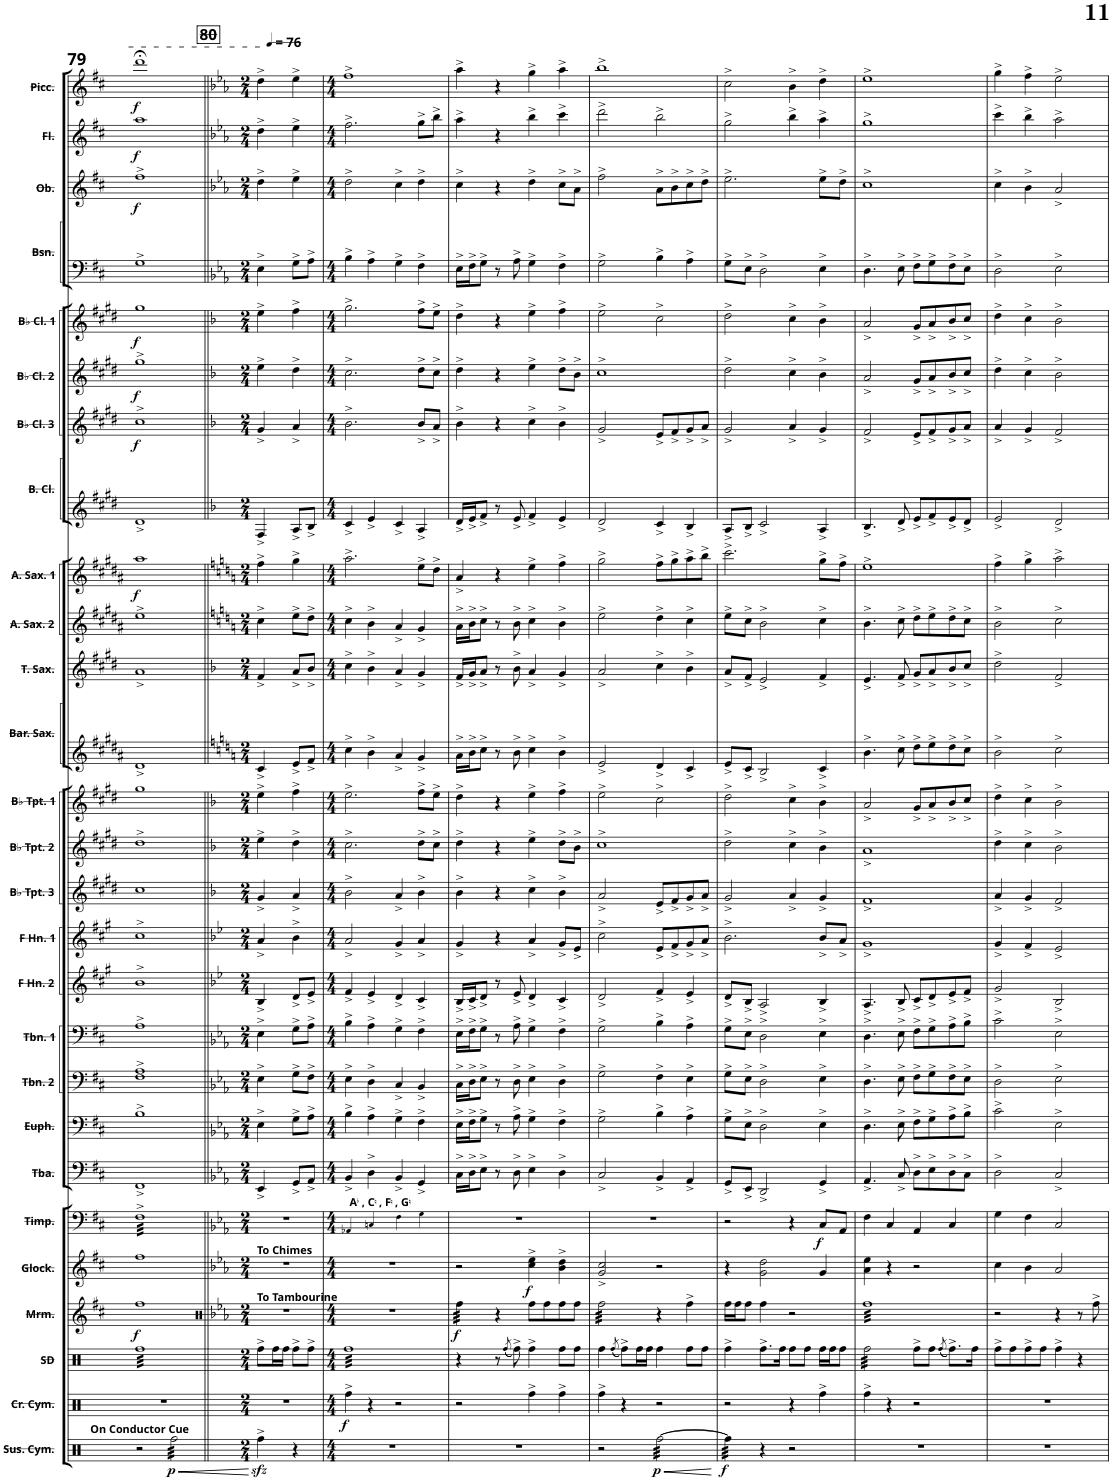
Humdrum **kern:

**kern	**dynam	**kern	**dynam	**kern	**kern	**dynam	**kern	**dynam	**kern	**dynam	**kern	**kern	**kern	**kern	**kern	**kern	**kern	**kern	**kern	**kern	**kern	**kern	**kern	**kern	**dynam	**kern	**kern	**kern	**dynam	**kern	**dynam	**kern	**dynam	**kern	**kern	**kern	**dynam	**kern	**dynam	**kern	**dynam
*part27	*part27	*part26	*part26	*part25	*part24	*part24	*part23	*part23	*part22	*part22	*part21	*part20	*part19	*part18	*part17	*part16	*part15	*part14	*part13	*part12	*part12	*part11	*part10	*part9	*part9	*part8	*part8	*part7	*part7	*part6	*part6	*part5	*part5	*part4	*part4	*part3	*part3	*part2	*part2	*part1	*part1
*staff30	*staff30	*staff29	*staff29	*staff28	*staff27	*staff27	*staff26	*staff26	*staff25	*staff25	*staff24	*staff23	*staff22	*staff21	*staff20	*staff19	*staff18	*staff17	*staff16	*staff15	*staff14	*staff13	*staff12	*staff11	*staff11	*staff10	*staff9	*staff8	*staff8	*staff7	*staff7	*staff6	*staff6	*staff5	*staff4	*staff3	*staff3	*staff2	*staff2	*staff1	*staff1
*I"Percussion 2	*	*I"Percussion 1	*	*I"Snare Drum	*I"Marimba	*	*I"Glockenspiel	*	*I"Timpani	*	*I"Tuba	*I"Euphonium	*I"Trombone 2	*I"Trombone 1	*I"F Horn 2	*I"F Horn 1	*I"Bb Trumpet 3	*I"Bb Trumpet 2	*I"Bb Trumpet 1	*I"Baritone Saxophone	*	*I"Tenor Saxophone	*I"Alto Saxophone 2	*I"Alto Saxophone 1	*	*I"Bass Clarinet	*	*I"Bb Clarinet 3	*	*I"Bb Clarinet 2	*	*I"Bb Clarinet 1	*	*I"Bassoon	*	*I"Oboe	*	*I"Flute	*	*I"Piccolo	*
*I'Perc. 2	*	*I'Perc. 1	*	*I'SD	*I'Mrm.	*	*I'Glk.	*	*I'Timp.	*	*I'Tba.	*I'Euph.	*I'Tbn. 2	*I'Tbn. 1	*I'F Hn. 2	*I'F Hn. 1	*I'Bb Tpt. 3	*I'Bb Tpt. 2	*I'Bb Tpt. 1	*I'Bar. Sax.	*	*I'T. Sax.	*I'A. Sax. 2	*I'A. Sax. 1	*	*I'B. Cl.	*	*I'Bb Cl. 3	*	*I'Bb Cl. 2	*	*I'Bb Cl. 1	*	*I'Bsn.	*	*I'Ob.	*	*I'Fl.	*	*I'Picc.	*
!!LO:PB:g=z
*clefX	*	*clefX	*	*clefX	*clefG2	*	*clefG2	*	*clefF4	*	*clefF4	*clefF4	*clefF4	*clefF4	*clefG2	*clefG2	*clefG2	*clefG2	*clefG2	*clefG2	*clefG2	*clefG2	*clefG2	*clefG2	*	*clefG2	*clefG2	*clefG2	*	*clefG2	*	*clefG2	*	*clefF4	*clefF4	*clefG2	*	*clefG2	*	*clefG2	*
*	*	*	*	*	*	*	*Trd-14c-24	*	*	*	*	*	*	*	*Trd4c7	*Trd4c7	*Trd1c2	*Trd1c2	*Trd1c2	*Trd12c21	*Trd12c21	*Trd8c14	*Trd5c9	*Trd5c9	*	*Trd8c14	*Trd8c14	*Trd1c2	*	*Trd1c2	*	*Trd1c2	*	*	*	*	*	*	*	*Trd-7c-12	*
*k[]	*	*k[]	*	*k[b-e-a-d-g-]	*k[f#c#]	*	*k[f#c#]	*	*k[f#c#]	*	*k[f#c#]	*k[f#c#]	*k[f#c#]	*k[f#c#]	*k[f#c#g#]	*k[f#c#g#]	*k[f#c#g#d#]	*k[f#c#g#d#]	*k[f#c#g#d#]	*k[f#c#g#d#a#]	*k[f#c#g#d#a#]	*k[f#c#g#d#]	*k[f#c#g#d#a#]	*k[f#c#g#d#a#]	*	*k[f#c#g#d#]	*k[f#c#g#d#]	*k[f#c#g#d#]	*	*k[f#c#g#d#]	*	*k[f#c#g#d#]	*	*k[f#c#]	*k[f#c#]	*k[f#c#]	*	*k[f#c#]	*	*k[f#c#]	*
*M4/4	*	*M4/4	*	*M4/4	*M4/4	*	*M4/4	*	*M4/4	*	*M4/4	*M4/4	*M4/4	*M4/4	*M4/4	*M4/4	*M4/4	*M4/4	*M4/4	*M4/4	*M4/4	*M4/4	*M4/4	*M4/4	*	*M4/4	*M4/4	*M4/4	*	*M4/4	*	*M4/4	*	*M4/4	*M4/4	*M4/4	*	*M4/4	*	*M4/4	*
=79	=79	=79	=79	=79	=79	=79	=79	=79	=79	=79	=79	=79	=79	=79	=79	=79	=79	=79	=79	=79	=79	=79	=79	=79	=79	=79	=79	=79	=79	=79	=79	=79	=79	=79	=79	=79	=79	=79	=79	=79	=79
!LO:TX:a:B:t=On Conductor Cue	!	!	!	!	!	!	!	!	!	!	!	!	!	!	!	!	!	!	!	!	!	!	!	!	!	!	!	!	!	!	!	!	!	!	!	!	!	!	!	!	!
!	!	!	!	!	!	!LO:DY:b	!	!	!	!	!	!	!	!	!	!	!	!	!	!	!	!	!	!	!LO:DY:b	!	!	!	!LO:DY:b	!	!LO:DY:b	!	!LO:DY:b	!	!	!	!LO:DY:b	!	!LO:DY:b	!	!LO:DY:b
*	*	*	*	*tremolo	*	*	*	*	*	*	*	*	*	*	*	*	*	*	*	*	*	*	*	*	*	*	*	*	*	*	*	*	*	*	*	*	*	*	*	*	*
*	*	*	*	*	*	*	*	*	*tremolo	*	*	*	*	*	*	*	*	*	*	*	*	*	*	*	*	*	*	*	*	*	*	*	*	*	*	*	*	*	*	*	*
2r	.	1r	.	32RffLLL	1ff#	f	1ff#	.	32F#^LLL	.	1FF#^	1B^	1F#^ 1A^	1A^	1b^	1cc#^	1cc#	1dd#^	1gg#	1d#^	1r	1a^	1ee^	1aa#	f	1d#^	1r	1cc#^	f	1gg#^	f	1gg#	f	1G^	1r	1ff#^	f	1aa	f	1ddd;<	f
.	.	.	.	32Rff	.	.	.	.	32F#^	.	.	.	.	.	.	.	.	.	.	.	.	.	.	.	.	.	.	.	.	.	.	.	.	.	.	.	.	.	.	.	.
.	.	.	.	32Rff	.	.	.	.	32F#^	.	.	.	.	.	.	.	.	.	.	.	.	.	.	.	.	.	.	.	.	.	.	.	.	.	.	.	.	.	.	.	.
.	.	.	.	32Rff	.	.	.	.	32F#^	.	.	.	.	.	.	.	.	.	.	.	.	.	.	.	.	.	.	.	.	.	.	.	.	.	.	.	.	.	.	.	.
.	.	.	.	32Rff	.	.	.	.	32F#^	.	.	.	.	.	.	.	.	.	.	.	.	.	.	.	.	.	.	.	.	.	.	.	.	.	.	.	.	.	.	.	.
.	.	.	.	32Rff	.	.	.	.	32F#^	.	.	.	.	.	.	.	.	.	.	.	.	.	.	.	.	.	.	.	.	.	.	.	.	.	.	.	.	.	.	.	.
.	.	.	.	32Rff	.	.	.	.	32F#^	.	.	.	.	.	.	.	.	.	.	.	.	.	.	.	.	.	.	.	.	.	.	.	.	.	.	.	.	.	.	.	.
.	.	.	.	32Rff	.	.	.	.	32F#^	.	.	.	.	.	.	.	.	.	.	.	.	.	.	.	.	.	.	.	.	.	.	.	.	.	.	.	.	.	.	.	.
.	.	.	.	32Rff	.	.	.	.	32F#^	.	.	.	.	.	.	.	.	.	.	.	.	.	.	.	.	.	.	.	.	.	.	.	.	.	.	.	.	.	.	.	.
.	.	.	.	32Rff	.	.	.	.	32F#^	.	.	.	.	.	.	.	.	.	.	.	.	.	.	.	.	.	.	.	.	.	.	.	.	.	.	.	.	.	.	.	.
.	.	.	.	32Rff	.	.	.	.	32F#^	.	.	.	.	.	.	.	.	.	.	.	.	.	.	.	.	.	.	.	.	.	.	.	.	.	.	.	.	.	.	.	.
.	.	.	.	32Rff	.	.	.	.	32F#^	.	.	.	.	.	.	.	.	.	.	.	.	.	.	.	.	.	.	.	.	.	.	.	.	.	.	.	.	.	.	.	.
.	.	.	.	32Rff	.	.	.	.	32F#^	.	.	.	.	.	.	.	.	.	.	.	.	.	.	.	.	.	.	.	.	.	.	.	.	.	.	.	.	.	.	.	.
.	.	.	.	32Rff	.	.	.	.	32F#^	.	.	.	.	.	.	.	.	.	.	.	.	.	.	.	.	.	.	.	.	.	.	.	.	.	.	.	.	.	.	.	.
.	.	.	.	32Rff	.	.	.	.	32F#^	.	.	.	.	.	.	.	.	.	.	.	.	.	.	.	.	.	.	.	.	.	.	.	.	.	.	.	.	.	.	.	.
.	.	.	.	32Rff	.	.	.	.	32F#^	.	.	.	.	.	.	.	.	.	.	.	.	.	.	.	.	.	.	.	.	.	.	.	.	.	.	.	.	.	.	.	.
!	!LO:HP:b	!	!	!	!	!	!	!	!	!	!	!	!	!	!	!	!	!	!	!	!	!	!	!	!	!	!	!	!	!	!	!	!	!	!	!	!	!	!	!	!
!	!LO:DY:n=1:b	!	!	!	!	!	!	!	!	!	!	!	!	!	!	!	!	!	!	!	!	!	!	!	!	!	!	!	!	!	!	!	!	!	!	!	!	!	!	!	!
*tremolo	*	*	*	*	*	*	*	*	*	*	*	*	*	*	*	*	*	*	*	*	*	*	*	*	*	*	*	*	*	*	*	*	*	*	*	*	*	*	*	*	*
32Rff\LLL	< p	.	.	32Rff	.	.	.	.	32F#^	.	.	.	.	.	.	.	.	.	.	.	.	.	.	.	.	.	.	.	.	.	.	.	.	.	.	.	.	.	.	.	.
32Rff\	.	.	.	32Rff	.	.	.	.	32F#^	.	.	.	.	.	.	.	.	.	.	.	.	.	.	.	.	.	.	.	.	.	.	.	.	.	.	.	.	.	.	.	.
32Rff\	.	.	.	32Rff	.	.	.	.	32F#^	.	.	.	.	.	.	.	.	.	.	.	.	.	.	.	.	.	.	.	.	.	.	.	.	.	.	.	.	.	.	.	.
32Rff\	.	.	.	32Rff	.	.	.	.	32F#^	.	.	.	.	.	.	.	.	.	.	.	.	.	.	.	.	.	.	.	.	.	.	.	.	.	.	.	.	.	.	.	.
32Rff\	.	.	.	32Rff	.	.	.	.	32F#^	.	.	.	.	.	.	.	.	.	.	.	.	.	.	.	.	.	.	.	.	.	.	.	.	.	.	.	.	.	.	.	.
32Rff\	.	.	.	32Rff	.	.	.	.	32F#^	.	.	.	.	.	.	.	.	.	.	.	.	.	.	.	.	.	.	.	.	.	.	.	.	.	.	.	.	.	.	.	.
32Rff\	.	.	.	32Rff	.	.	.	.	32F#^	.	.	.	.	.	.	.	.	.	.	.	.	.	.	.	.	.	.	.	.	.	.	.	.	.	.	.	.	.	.	.	.
32Rff\	.	.	.	32Rff	.	.	.	.	32F#^	.	.	.	.	.	.	.	.	.	.	.	.	.	.	.	.	.	.	.	.	.	.	.	.	.	.	.	.	.	.	.	.
32Rff\	.	.	.	32Rff	.	.	.	.	32F#^	.	.	.	.	.	.	.	.	.	.	.	.	.	.	.	.	.	.	.	.	.	.	.	.	.	.	.	.	.	.	.	.
32Rff\	.	.	.	32Rff	.	.	.	.	32F#^	.	.	.	.	.	.	.	.	.	.	.	.	.	.	.	.	.	.	.	.	.	.	.	.	.	.	.	.	.	.	.	.
32Rff\	.	.	.	32Rff	.	.	.	.	32F#^	.	.	.	.	.	.	.	.	.	.	.	.	.	.	.	.	.	.	.	.	.	.	.	.	.	.	.	.	.	.	.	.
32Rff\	.	.	.	32Rff	.	.	.	.	32F#^	.	.	.	.	.	.	.	.	.	.	.	.	.	.	.	.	.	.	.	.	.	.	.	.	.	.	.	.	.	.	.	.
32Rff\	.	.	.	32Rff	.	.	.	.	32F#^	.	.	.	.	.	.	.	.	.	.	.	.	.	.	.	.	.	.	.	.	.	.	.	.	.	.	.	.	.	.	.	.
32Rff\	.	.	.	32Rff	.	.	.	.	32F#^	.	.	.	.	.	.	.	.	.	.	.	.	.	.	.	.	.	.	.	.	.	.	.	.	.	.	.	.	.	.	.	.
32Rff\	.	.	.	32Rff	.	.	.	.	32F#^	.	.	.	.	.	.	.	.	.	.	.	.	.	.	.	.	.	.	.	.	.	.	.	.	.	.	.	.	.	.	.	.
32Rff\JJJ	.	.	.	32RffJJJ	.	.	.	.	32F#^JJJ	.	.	.	.	.	.	.	.	.	.	.	.	.	.	.	.	.	.	.	.	.	.	.	.	.	.	.	.	.	.	.	.
*	*	*	*	*	*	*	*	*	*Xtremolo	*	*	*	*	*	*	*	*	*	*	*	*	*	*	*	*	*	*	*	*	*	*	*	*	*	*	*	*	*	*	*	*
*	*	*	*	*Xtremolo	*	*	*	*	*	*	*	*	*	*	*	*	*	*	*	*	*	*	*	*	*	*	*	*	*	*	*	*	*	*	*	*	*	*	*	*	*
*Xtremolo	*	*	*	*	*	*	*	*	*	*	*	*	*	*	*	*	*	*	*	*	*	*	*	*	*	*	*	*	*	*	*	*	*	*	*	*	*	*	*	*	*
.	[	.	.	.	.	.	.	.	.	.	.	.	.	.	.	.	.	.	.	.	.	.	.	.	.	.	.	.	.	.	.	.	.	.	.	.	.	.	.	.	.
=80||	=80||	=80||	=80||	=80||	=80||	=80||	=80||	=80||	=80||	=80||	=80||	=80||	=80||	=80||	=80||	=80||	=80||	=80||	=80||	=80||	=80||	=80||	=80||	=80||	=80||	=80||	=80||	=80||	=80||	=80||	=80||	=80||	=80||	=80||	=80||	=80||	=80||	=80||	=80||	=80||	=80||
!!LO:REH:place=s1:a:B:cj:fs=14:t=80
*	*	*	*	*	*clefX	*	*	*	*	*	*	*	*	*	*	*	*	*	*	*	*	*	*	*	*	*	*	*	*	*	*	*	*	*	*	*	*	*	*	*	*
*	*	*	*	*	*k[b-e-a-]	*	*k[b-e-a-]	*	*k[b-e-a-]	*	*k[b-e-a-]	*k[b-e-a-]	*k[b-e-a-]	*k[b-e-a-]	*k[b-e-]	*k[b-e-]	*k[b-]	*k[b-]	*k[b-]	*k[]	*k[]	*k[b-]	*k[]	*k[]	*	*k[b-]	*k[b-]	*k[b-]	*	*k[b-]	*	*k[b-]	*	*k[b-e-a-]	*k[b-e-a-]	*k[b-e-a-]	*	*k[b-e-a-]	*	*k[b-e-a-]	*
*M2/4	*	*M2/4	*	*M2/4	*M2/4	*	*M2/4	*	*M2/4	*	*M2/4	*M2/4	*M2/4	*M2/4	*M2/4	*M2/4	*M2/4	*M2/4	*M2/4	*M2/4	*M2/4	*M2/4	*M2/4	*M2/4	*	*M2/4	*M2/4	*M2/4	*	*M2/4	*	*M2/4	*	*M2/4	*M2/4	*M2/4	*	*M2/4	*	*M2/4	*
*	*	*	*	*	*	*	*	*	*	*	*	*	*	*	*	*	*	*	*	*	*	*	*	*	*	*	*	*	*	*	*	*	*	*	*	*	*	*	*	*MM76	*
!	!	!	!	!	!	!	!LO:TX:a:B:t=To Chimes	!	!	!	!	!	!	!	!	!	!	!	!	!	!	!	!	!	!	!	!	!	!	!	!	!	!	!	!	!	!	!	!	!	!
!	!	!	!	!	!LO:TX:a:B:t=To Tambourine	!	!	!	!	!	!	!	!	!	!	!	!	!	!	!	!	!	!	!	!	!	!	!	!	!	!	!	!	!	!	!	!	!	!	!	!
4Rffzz<^\	.	2r	.	8Rff^\L	2r	.	2r	.	2r	.	4EE-^/	4E-^\	4E-^\	4E-^\	4B-^/	4a^/	4g^/	4ee^\	4ee^\	4c^/	2r	4f^/	4cc^\	4ff^\	.	4F^/	2r	4g^/	.	4ee^\	.	4ee^\	.	4E-^\	2r	4dd^\	.	4dd^\	.	4dd^\	.
.	.	.	.	16Rff\L	.	.	.	.	.	.	.	.	.	.	.	.	.	.	.	.	.	.	.	.	.	.	.	.	.	.	.	.	.	.	.	.	.	.	.	.	.
.	.	.	.	16Rff\JJ	.	.	.	.	.	.	.	.	.	.	.	.	.	.	.	.	.	.	.	.	.	.	.	.	.	.	.	.	.	.	.	.	.	.	.	.	.
4r	.	.	.	8Rff^\L	.	.	.	.	.	.	8GG^/L	8G^\L	8G^\L	8G^\L	8d^/L	4b-^\	4a^/	4dd^\	4ff^\	8e^/L	.	8a^/L	8ee^\L	4gg^\	.	8A^/L	.	4a^/	.	4dd^\	.	4ff^\	.	8G^\L	.	4ee-^\	.	4ee-^\	.	4ee-^\	.
.	.	.	.	8Rff^\J	.	.	.	.	.	.	8AA-^/J	8A-^\J	8F^\J	8A-^\J	8e-^/J	.	.	.	.	8f^/J	.	8b-^/J	8dd^\J	.	.	8B-^/J	.	.	.	.	.	.	.	8A-^\J	.	.	.	.	.	.	.
=81	=81	=81	=81	=81	=81	=81	=81	=81	=81	=81	=81	=81	=81	=81	=81	=81	=81	=81	=81	=81	=81	=81	=81	=81	=81	=81	=81	=81	=81	=81	=81	=81	=81	=81	=81	=81	=81	=81	=81	=81	=81
*M4/4	*	*M4/4	*	*M4/4	*M4/4	*	*M4/4	*	*M4/4	*	*M4/4	*M4/4	*M4/4	*M4/4	*M4/4	*M4/4	*M4/4	*M4/4	*M4/4	*M4/4	*M4/4	*M4/4	*M4/4	*M4/4	*	*M4/4	*M4/4	*M4/4	*	*M4/4	*	*M4/4	*	*M4/4	*M4/4	*M4/4	*	*M4/4	*	*M4/4	*
!	!	!	!	!	!	!	!	!	!LO:TX:a:B:t=A	!	!	!	!	!	!	!	!	!	!	!	!	!	!	!	!	!	!	!	!	!	!	!	!	!	!	!	!	!	!	!	!
!	!	!	!	!	!	!	!	!	!LO:TX:a:t=, C	!	!	!	!	!	!	!	!	!	!	!	!	!	!	!	!	!	!	!	!	!	!	!	!	!	!	!	!	!	!	!	!
!	!	!	!	!	!	!	!	!	!LO:TX:a:t=, F	!	!	!	!	!	!	!	!	!	!	!	!	!	!	!	!	!	!	!	!	!	!	!	!	!	!	!	!	!	!	!	!
!	!	!	!	!	!	!	!	!	!LO:TX:a:t=, G	!	!	!	!	!	!	!	!	!	!	!	!	!	!	!	!	!	!	!	!	!	!	!	!	!	!	!	!	!	!	!	!
!	!	!	!LO:DY:b	!	!	!	!	!	!	!	!	!	!	!	!	!	!	!	!	!	!	!	!	!	!	!	!	!	!	!	!	!	!	!	!	!	!	!	!	!	!
*	*	*	*	*tremolo	*	*	*	*	*	*	*	*	*	*	*	*	*	*	*	*	*	*	*	*	*	*	*	*	*	*	*	*	*	*	*	*	*	*	*	*	*
1r	.	4Rff^\	f	32RffLLL	1r	.	1r	.	4AA-X/	.	4BB-^/	4B-^\	4E-^\	4B-^\	4f^/	2a^/	2b-^\	2.cc^\	2.ee^\	4cc^\	1r	4cc^\	4cc^\	2.aa^\	.	4c^/	1r	2.b-^\	.	2.cc^\	.	2.gg^\	.	4B-^\	1r	2dd^\	.	2.ff^\	.	1ff^	.
.	.	.	.	32Rff	.	.	.	.	.	.	.	.	.	.	.	.	.	.	.	.	.	.	.	.	.	.	.	.	.	.	.	.	.	.	.	.	.	.	.	.	.
.	.	.	.	32Rff	.	.	.	.	.	.	.	.	.	.	.	.	.	.	.	.	.	.	.	.	.	.	.	.	.	.	.	.	.	.	.	.	.	.	.	.	.
.	.	.	.	32Rff	.	.	.	.	.	.	.	.	.	.	.	.	.	.	.	.	.	.	.	.	.	.	.	.	.	.	.	.	.	.	.	.	.	.	.	.	.
.	.	.	.	32Rff	.	.	.	.	.	.	.	.	.	.	.	.	.	.	.	.	.	.	.	.	.	.	.	.	.	.	.	.	.	.	.	.	.	.	.	.	.
.	.	.	.	32Rff	.	.	.	.	.	.	.	.	.	.	.	.	.	.	.	.	.	.	.	.	.	.	.	.	.	.	.	.	.	.	.	.	.	.	.	.	.
.	.	.	.	32Rff	.	.	.	.	.	.	.	.	.	.	.	.	.	.	.	.	.	.	.	.	.	.	.	.	.	.	.	.	.	.	.	.	.	.	.	.	.
.	.	.	.	32Rff	.	.	.	.	.	.	.	.	.	.	.	.	.	.	.	.	.	.	.	.	.	.	.	.	.	.	.	.	.	.	.	.	.	.	.	.	.
.	.	4r	.	32Rff	.	.	.	.	4Cn/	.	4D^\	4A-^\	4D^\	4A-^\	4e-^/	.	.	.	.	4b^\	.	4b-^\	4b^\	.	.	4e^/	.	.	.	.	.	.	.	4A-^\	.	.	.	.	.	.	.
.	.	.	.	32Rff	.	.	.	.	.	.	.	.	.	.	.	.	.	.	.	.	.	.	.	.	.	.	.	.	.	.	.	.	.	.	.	.	.	.	.	.	.
.	.	.	.	32Rff	.	.	.	.	.	.	.	.	.	.	.	.	.	.	.	.	.	.	.	.	.	.	.	.	.	.	.	.	.	.	.	.	.	.	.	.	.
.	.	.	.	32Rff	.	.	.	.	.	.	.	.	.	.	.	.	.	.	.	.	.	.	.	.	.	.	.	.	.	.	.	.	.	.	.	.	.	.	.	.	.
.	.	.	.	32Rff	.	.	.	.	.	.	.	.	.	.	.	.	.	.	.	.	.	.	.	.	.	.	.	.	.	.	.	.	.	.	.	.	.	.	.	.	.
.	.	.	.	32Rff	.	.	.	.	.	.	.	.	.	.	.	.	.	.	.	.	.	.	.	.	.	.	.	.	.	.	.	.	.	.	.	.	.	.	.	.	.
.	.	.	.	32Rff	.	.	.	.	.	.	.	.	.	.	.	.	.	.	.	.	.	.	.	.	.	.	.	.	.	.	.	.	.	.	.	.	.	.	.	.	.
.	.	.	.	32Rff	.	.	.	.	.	.	.	.	.	.	.	.	.	.	.	.	.	.	.	.	.	.	.	.	.	.	.	.	.	.	.	.	.	.	.	.	.
.	.	2r	.	32Rff	.	.	.	.	4F\	.	4BB-^/	4G^\	4C^/	4G^\	4d^/	4g^/	4a^/	.	.	4a^/	.	4a^/	4a^/	.	.	4c^/	.	.	.	.	.	.	.	4G^\	.	4cc^\	.	.	.	.	.
.	.	.	.	32Rff	.	.	.	.	.	.	.	.	.	.	.	.	.	.	.	.	.	.	.	.	.	.	.	.	.	.	.	.	.	.	.	.	.	.	.	.	.
.	.	.	.	32Rff	.	.	.	.	.	.	.	.	.	.	.	.	.	.	.	.	.	.	.	.	.	.	.	.	.	.	.	.	.	.	.	.	.	.	.	.	.
.	.	.	.	32Rff	.	.	.	.	.	.	.	.	.	.	.	.	.	.	.	.	.	.	.	.	.	.	.	.	.	.	.	.	.	.	.	.	.	.	.	.	.
.	.	.	.	32Rff	.	.	.	.	.	.	.	.	.	.	.	.	.	.	.	.	.	.	.	.	.	.	.	.	.	.	.	.	.	.	.	.	.	.	.	.	.
.	.	.	.	32Rff	.	.	.	.	.	.	.	.	.	.	.	.	.	.	.	.	.	.	.	.	.	.	.	.	.	.	.	.	.	.	.	.	.	.	.	.	.
.	.	.	.	32Rff	.	.	.	.	.	.	.	.	.	.	.	.	.	.	.	.	.	.	.	.	.	.	.	.	.	.	.	.	.	.	.	.	.	.	.	.	.
.	.	.	.	32Rff	.	.	.	.	.	.	.	.	.	.	.	.	.	.	.	.	.	.	.	.	.	.	.	.	.	.	.	.	.	.	.	.	.	.	.	.	.
.	.	.	.	32Rff	.	.	.	.	4G\	.	4GG^/	4F^\	4BB-^/	4F^\	4c^/	4a^/	4b-^\	8dd^\L	8ff^\L	4g^/	.	4g^/	4g^/	8ee^\L	.	4A^/	.	8b-^/L	.	8dd^\L	.	8ff^\L	.	4F^\	.	4dd^\	.	8gg^\L	.	.	.
.	.	.	.	32Rff	.	.	.	.	.	.	.	.	.	.	.	.	.	.	.	.	.	.	.	.	.	.	.	.	.	.	.	.	.	.	.	.	.	.	.	.	.
.	.	.	.	32Rff	.	.	.	.	.	.	.	.	.	.	.	.	.	.	.	.	.	.	.	.	.	.	.	.	.	.	.	.	.	.	.	.	.	.	.	.	.
.	.	.	.	32Rff	.	.	.	.	.	.	.	.	.	.	.	.	.	.	.	.	.	.	.	.	.	.	.	.	.	.	.	.	.	.	.	.	.	.	.	.	.
.	.	.	.	32Rff	.	.	.	.	.	.	.	.	.	.	.	.	.	8cc^\J	8ee^\J	.	.	.	.	8dd^\J	.	.	.	8a^/J	.	8cc^\J	.	8ee^\J	.	.	.	.	.	8bb-^\J	.	.	.
.	.	.	.	32Rff	.	.	.	.	.	.	.	.	.	.	.	.	.	.	.	.	.	.	.	.	.	.	.	.	.	.	.	.	.	.	.	.	.	.	.	.	.
.	.	.	.	32Rff	.	.	.	.	.	.	.	.	.	.	.	.	.	.	.	.	.	.	.	.	.	.	.	.	.	.	.	.	.	.	.	.	.	.	.	.	.
.	.	.	.	32RffJJJ	.	.	.	.	.	.	.	.	.	.	.	.	.	.	.	.	.	.	.	.	.	.	.	.	.	.	.	.	.	.	.	.	.	.	.	.	.
*	*	*	*	*Xtremolo	*	*	*	*	*	*	*	*	*	*	*	*	*	*	*	*	*	*	*	*	*	*	*	*	*	*	*	*	*	*	*	*	*	*	*	*	*
=82	=82	=82	=82	=82	=82	=82	=82	=82	=82	=82	=82	=82	=82	=82	=82	=82	=82	=82	=82	=82	=82	=82	=82	=82	=82	=82	=82	=82	=82	=82	=82	=82	=82	=82	=82	=82	=82	=82	=82	=82	=82
!	!	!	!	!	!	!LO:DY:b	!	!	!	!	!	!	!	!	!	!	!	!	!	!	!	!	!	!	!	!	!	!	!	!	!	!	!	!	!	!	!	!	!	!	!
*	*	*	*	*	*tremolo	*	*	*	*	*	*	*	*	*	*	*	*	*	*	*	*	*	*	*	*	*	*	*	*	*	*	*	*	*	*	*	*	*	*	*	*
1r	.	2r	.	4r	32gg\LLL	f	2r	.	1r	.	16C^\LL	16E-^\LL	16C^\LL	16E-^\LL	16B-^/LL	4g^/	4b-^\	4dd^\	4dd^\	16a^\LL	1r	16f^/LL	16a^\LL	4a^/	.	16d^/LL	1r	4b-^\	.	4dd^\	.	4dd^\	.	16E-^\LL	1r	4cc^\	.	4aa-^\	.	4aa-^\	.
.	.	.	.	.	32gg\	.	.	.	.	.	.	.	.	.	.	.	.	.	.	.	.	.	.	.	.	.	.	.	.	.	.	.	.	.	.	.	.	.	.	.	.
.	.	.	.	.	32gg\	.	.	.	.	.	16D^\J	16F^\J	16D^\J	16F^\J	16c^/J	.	.	.	.	16b^\J	.	16g^/J	16b^\J	.	.	16e^/J	.	.	.	.	.	.	.	16F^\J	.	.	.	.	.	.	.
.	.	.	.	.	32gg\	.	.	.	.	.	.	.	.	.	.	.	.	.	.	.	.	.	.	.	.	.	.	.	.	.	.	.	.	.	.	.	.	.	.	.	.
.	.	.	.	.	32gg\	.	.	.	.	.	8E-^\J	8G^\J	8E-^\J	8G^\J	8d^/J	.	.	.	.	8cc^\J	.	8a^/J	8cc^\J	.	.	8f^/J	.	.	.	.	.	.	.	8G^\J	.	.	.	.	.	.	.
.	.	.	.	.	32gg\	.	.	.	.	.	.	.	.	.	.	.	.	.	.	.	.	.	.	.	.	.	.	.	.	.	.	.	.	.	.	.	.	.	.	.	.
.	.	.	.	.	32gg\	.	.	.	.	.	.	.	.	.	.	.	.	.	.	.	.	.	.	.	.	.	.	.	.	.	.	.	.	.	.	.	.	.	.	.	.
.	.	.	.	.	32gg\JJJ	.	.	.	.	.	.	.	.	.	.	.	.	.	.	.	.	.	.	.	.	.	.	.	.	.	.	.	.	.	.	.	.	.	.	.	.
*	*	*	*	*	*Xtremolo	*	*	*	*	*	*	*	*	*	*	*	*	*	*	*	*	*	*	*	*	*	*	*	*	*	*	*	*	*	*	*	*	*	*	*	*
.	.	.	.	8r	4r	.	.	.	.	.	8r	8r	8r	8r	8r	4r	4r	4r	4r	8r	.	8r	8r	4r	.	8r	.	4r	.	4r	.	4r	.	8r	.	4r	.	4r	.	4r	.
.	.	.	.	(8qRff/	.	.	.	.	.	.	.	.	.	.	.	.	.	.	.	.	.	.	.	.	.	.	.	.	.	.	.	.	.	.	.	.	.	.	.	.	.
.	.	.	.	8Rff^\)	.	.	.	.	.	.	8D^\	8A-^\	8D^\	8A-^\	8e-^/	.	.	.	.	8b^\	.	8b-^\	8b^\	.	.	8e^/	.	.	.	.	.	.	.	8A-^\	.	.	.	.	.	.	.
!	!	!	!	!	!	!	!	!LO:DY:b	!	!	!	!	!	!	!	!	!	!	!	!	!	!	!	!	!	!	!	!	!	!	!	!	!	!	!	!	!	!	!	!	!
.	.	4Rff^\	.	4Rff^\	8gg\L	.	4cc\^ 4ee-\^	f	.	.	4E-^\	4G^\	4E-^\	4G^\	4d^/	4a^/	4cc^\	4ee^\	4ee^\	4cc^\	.	4a^/	4cc^\	4ee^\	.	4f^/	.	4cc^\	.	4ee^\	.	4ee^\	.	4G^\	.	4dd^\	.	4bb-^\	.	4gg^\	.
.	.	.	.	.	8gg\	.	.	.	.	.	.	.	.	.	.	.	.	.	.	.	.	.	.	.	.	.	.	.	.	.	.	.	.	.	.	.	.	.	.	.	.
.	.	4Rff^\	.	8Rff\L	8gg\	.	4b-\^ 4dd\^	.	.	.	4D^\	4F^\	4D^\	4F^\	4c^/	8g^/L	4b-^\	8dd^\L	4ff^\	4b^\	.	4g^/	4b^\	4ff^\	.	4e^/	.	4b-^\	.	8dd^\L	.	4ff^\	.	4F^\	.	8cc^\L	.	4ccc^\	.	4aa-^\	.
.	.	.	.	8Rff\J	8gg\J	.	.	.	.	.	.	.	.	.	.	8e-^/J	.	8b-^\J	.	.	.	.	.	.	.	.	.	.	.	8b-^\J	.	.	.	.	.	8a-^\J	.	.	.	.	.
=83	=83	=83	=83	=83	=83	=83	=83	=83	=83	=83	=83	=83	=83	=83	=83	=83	=83	=83	=83	=83	=83	=83	=83	=83	=83	=83	=83	=83	=83	=83	=83	=83	=83	=83	=83	=83	=83	=83	=83	=83	=83
*	*	*	*	*	*tremolo	*	*	*	*	*	*	*	*	*	*	*	*	*	*	*	*	*	*	*	*	*	*	*	*	*	*	*	*	*	*	*	*	*	*	*	*
2r	.	4Rff^\	.	4Rff\	32gg\LLL	.	2g/^ 2cc/^	.	1r	.	2C^/	2G^\	2G^\	2G^\	2d^/	2cc^\	2a^/	1cc^	2ee^\	2e^/	1r	2a^/	2ee^\	2gg^\	.	2d^/	1r	2g^/	.	1cc^	.	2ee^\	.	2G^\	1r	2ff^\	.	2ddd^\	.	1bb-^	.
.	.	.	.	.	32gg\	.	.	.	.	.	.	.	.	.	.	.	.	.	.	.	.	.	.	.	.	.	.	.	.	.	.	.	.	.	.	.	.	.	.	.	.
.	.	.	.	.	32gg\	.	.	.	.	.	.	.	.	.	.	.	.	.	.	.	.	.	.	.	.	.	.	.	.	.	.	.	.	.	.	.	.	.	.	.	.
.	.	.	.	.	32gg\	.	.	.	.	.	.	.	.	.	.	.	.	.	.	.	.	.	.	.	.	.	.	.	.	.	.	.	.	.	.	.	.	.	.	.	.
.	.	.	.	.	32gg\	.	.	.	.	.	.	.	.	.	.	.	.	.	.	.	.	.	.	.	.	.	.	.	.	.	.	.	.	.	.	.	.	.	.	.	.
.	.	.	.	.	32gg\	.	.	.	.	.	.	.	.	.	.	.	.	.	.	.	.	.	.	.	.	.	.	.	.	.	.	.	.	.	.	.	.	.	.	.	.
.	.	.	.	.	32gg\	.	.	.	.	.	.	.	.	.	.	.	.	.	.	.	.	.	.	.	.	.	.	.	.	.	.	.	.	.	.	.	.	.	.	.	.
.	.	.	.	.	32gg\	.	.	.	.	.	.	.	.	.	.	.	.	.	.	.	.	.	.	.	.	.	.	.	.	.	.	.	.	.	.	.	.	.	.	.	.
.	.	.	.	(8qRff/	.	.	.	.	.	.	.	.	.	.	.	.	.	.	.	.	.	.	.	.	.	.	.	.	.	.	.	.	.	.	.	.	.	.	.	.	.
.	.	4r	.	8Rff^\L)	32gg\	.	.	.	.	.	.	.	.	.	.	.	.	.	.	.	.	.	.	.	.	.	.	.	.	.	.	.	.	.	.	.	.	.	.	.	.
.	.	.	.	.	32gg\	.	.	.	.	.	.	.	.	.	.	.	.	.	.	.	.	.	.	.	.	.	.	.	.	.	.	.	.	.	.	.	.	.	.	.	.
.	.	.	.	.	32gg\	.	.	.	.	.	.	.	.	.	.	.	.	.	.	.	.	.	.	.	.	.	.	.	.	.	.	.	.	.	.	.	.	.	.	.	.
.	.	.	.	.	32gg\	.	.	.	.	.	.	.	.	.	.	.	.	.	.	.	.	.	.	.	.	.	.	.	.	.	.	.	.	.	.	.	.	.	.	.	.
.	.	.	.	16Rff\L	32gg\	.	.	.	.	.	.	.	.	.	.	.	.	.	.	.	.	.	.	.	.	.	.	.	.	.	.	.	.	.	.	.	.	.	.	.	.
.	.	.	.	.	32gg\	.	.	.	.	.	.	.	.	.	.	.	.	.	.	.	.	.	.	.	.	.	.	.	.	.	.	.	.	.	.	.	.	.	.	.	.
.	.	.	.	16Rff\JJ	32gg\	.	.	.	.	.	.	.	.	.	.	.	.	.	.	.	.	.	.	.	.	.	.	.	.	.	.	.	.	.	.	.	.	.	.	.	.
.	.	.	.	.	32gg\JJJ	.	.	.	.	.	.	.	.	.	.	.	.	.	.	.	.	.	.	.	.	.	.	.	.	.	.	.	.	.	.	.	.	.	.	.	.
*	*	*	*	*	*Xtremolo	*	*	*	*	*	*	*	*	*	*	*	*	*	*	*	*	*	*	*	*	*	*	*	*	*	*	*	*	*	*	*	*	*	*	*	*
!	!LO:HP:b	!	!	!	!	!	!	!	!	!	!	!	!	!	!	!	!	!	!	!	!	!	!	!	!	!	!	!	!	!	!	!	!	!	!	!	!	!	!	!	!
!	!LO:DY:n=1:b	!	!	!	!	!	!	!	!	!	!	!	!	!	!	!	!	!	!	!	!	!	!	!	!	!	!	!	!	!	!	!	!	!	!	!	!	!	!	!	!
*tremolo	*	*	*	*	*	*	*	*	*	*	*	*	*	*	*	*	*	*	*	*	*	*	*	*	*	*	*	*	*	*	*	*	*	*	*	*	*	*	*	*	*
[32Rff\LLL	< p	2r	.	4Rff\	4r	.	2r	.	.	.	4BB-^/	4B-^\	4F^\	4B-^\	4f^/	8e-^/L	8e^/L	.	2cc^\	4d^/	.	4cc^\	4dd^\	8ff^\L	.	4c^/	.	8e^/L	.	.	.	2cc^\	.	4B-^\	.	8a-^\L	.	2bb-^\	.	.	.
32Rff\	.	.	.	.	.	.	.	.	.	.	.	.	.	.	.	.	.	.	.	.	.	.	.	.	.	.	.	.	.	.	.	.	.	.	.	.	.	.	.	.	.
32Rff\	.	.	.	.	.	.	.	.	.	.	.	.	.	.	.	.	.	.	.	.	.	.	.	.	.	.	.	.	.	.	.	.	.	.	.	.	.	.	.	.	.
32Rff\	.	.	.	.	.	.	.	.	.	.	.	.	.	.	.	.	.	.	.	.	.	.	.	.	.	.	.	.	.	.	.	.	.	.	.	.	.	.	.	.	.
32Rff\	.	.	.	.	.	.	.	.	.	.	.	.	.	.	.	8f^/	8f^/	.	.	.	.	.	.	8gg^\	.	.	.	8f^/	.	.	.	.	.	.	.	8b-^\	.	.	.	.	.
32Rff\	.	.	.	.	.	.	.	.	.	.	.	.	.	.	.	.	.	.	.	.	.	.	.	.	.	.	.	.	.	.	.	.	.	.	.	.	.	.	.	.	.
32Rff\	.	.	.	.	.	.	.	.	.	.	.	.	.	.	.	.	.	.	.	.	.	.	.	.	.	.	.	.	.	.	.	.	.	.	.	.	.	.	.	.	.
32Rff\	.	.	.	.	.	.	.	.	.	.	.	.	.	.	.	.	.	.	.	.	.	.	.	.	.	.	.	.	.	.	.	.	.	.	.	.	.	.	.	.	.
32Rff\	.	.	.	8Rff\L	4gg^\	.	.	.	.	.	4AA-^/	4A-^\	4E-^\	4A-^\	4e-^/	8g^/	8g^/	.	.	4c^/	.	4b-^\	4cc^\	8aa^\	.	4B-^/	.	8g^/	.	.	.	.	.	4A-^\	.	8cc^\	.	.	.	.	.
32Rff\	.	.	.	.	.	.	.	.	.	.	.	.	.	.	.	.	.	.	.	.	.	.	.	.	.	.	.	.	.	.	.	.	.	.	.	.	.	.	.	.	.
32Rff\	.	.	.	.	.	.	.	.	.	.	.	.	.	.	.	.	.	.	.	.	.	.	.	.	.	.	.	.	.	.	.	.	.	.	.	.	.	.	.	.	.
32Rff\	.	.	.	.	.	.	.	.	.	.	.	.	.	.	.	.	.	.	.	.	.	.	.	.	.	.	.	.	.	.	.	.	.	.	.	.	.	.	.	.	.
32Rff\	.	.	.	8Rff\J	.	.	.	.	.	.	.	.	.	.	.	8a^/J	8a^/J	.	.	.	.	.	.	8bb^\J	.	.	.	8a^/J	.	.	.	.	.	.	.	8dd^\J	.	.	.	.	.
32Rff\	.	.	.	.	.	.	.	.	.	.	.	.	.	.	.	.	.	.	.	.	.	.	.	.	.	.	.	.	.	.	.	.	.	.	.	.	.	.	.	.	.
32Rff\	.	.	.	.	.	.	.	.	.	.	.	.	.	.	.	.	.	.	.	.	.	.	.	.	.	.	.	.	.	.	.	.	.	.	.	.	.	.	.	.	.
32Rff\JJJ	.	.	.	.	.	.	.	.	.	.	.	.	.	.	.	.	.	.	.	.	.	.	.	.	.	.	.	.	.	.	.	.	.	.	.	.	.	.	.	.	.
.	[	.	.	.	.	.	.	.	.	.	.	.	.	.	.	.	.	.	.	.	.	.	.	.	.	.	.	.	.	.	.	.	.	.	.	.	.	.	.	.	.
=84	=84	=84	=84	=84	=84	=84	=84	=84	=84	=84	=84	=84	=84	=84	=84	=84	=84	=84	=84	=84	=84	=84	=84	=84	=84	=84	=84	=84	=84	=84	=84	=84	=84	=84	=84	=84	=84	=84	=84	=84	=84
!	!LO:DY:b	!	!	!	!	!	!	!	!	!	!	!	!	!	!	!	!	!	!	!	!	!	!	!	!	!	!	!	!	!	!	!	!	!	!	!	!	!	!	!	!
32Rff\]LLL	f	2r	.	4Rff^\	16gg\LL	.	4r	.	2r	.	8GG^/L	8G^\L	8G^\L	8G^\L	8d^/L	2.b-^\	2g^/	2dd^\	2dd^\	8e^/L	1r	8a^/L	8ee^\L	2.ccc^\	.	8A^/L	1r	2g^/	.	2dd^\	.	2dd^\	.	8G^\L	1r	2.ee-^\	.	2gg^\	.	2cc^\	.
32Rff\	.	.	.	.	.	.	.	.	.	.	.	.	.	.	.	.	.	.	.	.	.	.	.	.	.	.	.	.	.	.	.	.	.	.	.	.	.	.	.	.	.
32Rff\	.	.	.	.	16gg\J	.	.	.	.	.	.	.	.	.	.	.	.	.	.	.	.	.	.	.	.	.	.	.	.	.	.	.	.	.	.	.	.	.	.	.	.
32Rff\	.	.	.	.	.	.	.	.	.	.	.	.	.	.	.	.	.	.	.	.	.	.	.	.	.	.	.	.	.	.	.	.	.	.	.	.	.	.	.	.	.
32Rff\	.	.	.	.	8gg\J	.	.	.	.	.	8EE-^/J	8E-^\J	8E-^\J	8E-^\J	8B-^/J	.	.	.	.	8c^/J	.	8f^/J	8cc^\J	.	.	8B-^/J	.	.	.	.	.	.	.	8E-^\J	.	.	.	.	.	.	.
32Rff\	.	.	.	.	.	.	.	.	.	.	.	.	.	.	.	.	.	.	.	.	.	.	.	.	.	.	.	.	.	.	.	.	.	.	.	.	.	.	.	.	.
32Rff\	.	.	.	.	.	.	.	.	.	.	.	.	.	.	.	.	.	.	.	.	.	.	.	.	.	.	.	.	.	.	.	.	.	.	.	.	.	.	.	.	.
32Rff\JJJ	.	.	.	.	.	.	.	.	.	.	.	.	.	.	.	.	.	.	.	.	.	.	.	.	.	.	.	.	.	.	.	.	.	.	.	.	.	.	.	.	.
*Xtremolo	*	*	*	*	*	*	*	*	*	*	*	*	*	*	*	*	*	*	*	*	*	*	*	*	*	*	*	*	*	*	*	*	*	*	*	*	*	*	*	*	*
4r	.	.	.	8.Rff^\L	4gg\	.	2g\ 2dd\	.	.	.	2DD^/	2D^\	2D^\	2D^\	2A^/	.	.	.	.	2B^/	.	2e^/	2b^\	.	.	2c^/	.	.	.	.	.	.	.	2D^\	.	.	.	.	.	.	.
.	.	.	.	16Rff\Jk	.	.	.	.	.	.	.	.	.	.	.	.	.	.	.	.	.	.	.	.	.	.	.	.	.	.	.	.	.	.	.	.	.	.	.	.	.
2r	.	4r	.	8Rff\L	2r	.	.	.	4r	.	.	.	.	.	.	.	4a^/	4cc^\	4cc^\	.	.	.	.	.	.	.	.	4a^/	.	4cc^\	.	4cc^\	.	.	.	.	.	4bb-^\	.	4b-^\	.
.	.	.	.	8Rff\J	.	.	.	.	.	.	.	.	.	.	.	.	.	.	.	.	.	.	.	.	.	.	.	.	.	.	.	.	.	.	.	.	.	.	.	.	.
!	!	!	!	!	!	!	!	!	!	!LO:DY:b	!	!	!	!	!	!	!	!	!	!	!	!	!	!	!	!	!	!	!	!	!	!	!	!	!	!	!	!	!	!	!
.	.	4Rff^\	.	16Rff\LL	.	.	4g/	.	8C/L	f	4GG^/	4E-^\	4E-^\	4E-^\	4B-^/	8b-^/L	4g^/	4b-^\	4b-^\	4c^/	.	4f^/	4cc^\	8gg^\L	.	4A^/	.	4g^/	.	4b-^\	.	4b-^\	.	4E-^\	.	8ee-^\L	.	4aa-^\	.	4dd^\	.
.	.	.	.	16Rff\J	.	.	.	.	.	.	.	.	.	.	.	.	.	.	.	.	.	.	.	.	.	.	.	.	.	.	.	.	.	.	.	.	.	.	.	.	.
.	.	.	.	8Rff\J	.	.	.	.	8AA-/J	.	.	.	.	.	.	8a^/J	.	.	.	.	.	.	.	8ff^\J	.	.	.	.	.	.	.	.	.	.	.	8dd^\J	.	.	.	.	.
=85	=85	=85	=85	=85	=85	=85	=85	=85	=85	=85	=85	=85	=85	=85	=85	=85	=85	=85	=85	=85	=85	=85	=85	=85	=85	=85	=85	=85	=85	=85	=85	=85	=85	=85	=85	=85	=85	=85	=85	=85	=85
*	*	*	*	*tremolo	*	*	*	*	*	*	*	*	*	*	*	*	*	*	*	*	*	*	*	*	*	*	*	*	*	*	*	*	*	*	*	*	*	*	*	*	*
*	*	*	*	*	*tremolo	*	*	*	*	*	*	*	*	*	*	*	*	*	*	*	*	*	*	*	*	*	*	*	*	*	*	*	*	*	*	*	*	*	*	*	*
1r	.	4Rff^\	.	32Rff\LLL	32ggLLL	.	4a-\ 4ee-\	.	4F\	.	4.AA-^/	4.D^\	4.D^\	4.D^\	4.A^/	1g^	1f^	1a^	2a^/	4.b^\	1r	4.e^/	4.b^\	1ee^	.	4.B-^/	1r	2f^/	.	2a^/	.	2a^/	.	4.D^\	1r	1cc^	.	1gg^	.	1ee-^	.
.	.	.	.	32Rff\	32gg	.	.	.	.	.	.	.	.	.	.	.	.	.	.	.	.	.	.	.	.	.	.	.	.	.	.	.	.	.	.	.	.	.	.	.	.
.	.	.	.	32Rff\	32gg	.	.	.	.	.	.	.	.	.	.	.	.	.	.	.	.	.	.	.	.	.	.	.	.	.	.	.	.	.	.	.	.	.	.	.	.
.	.	.	.	32Rff\	32gg	.	.	.	.	.	.	.	.	.	.	.	.	.	.	.	.	.	.	.	.	.	.	.	.	.	.	.	.	.	.	.	.	.	.	.	.
.	.	.	.	32Rff\	32gg	.	.	.	.	.	.	.	.	.	.	.	.	.	.	.	.	.	.	.	.	.	.	.	.	.	.	.	.	.	.	.	.	.	.	.	.
.	.	.	.	32Rff\	32gg	.	.	.	.	.	.	.	.	.	.	.	.	.	.	.	.	.	.	.	.	.	.	.	.	.	.	.	.	.	.	.	.	.	.	.	.
.	.	.	.	32Rff\	32gg	.	.	.	.	.	.	.	.	.	.	.	.	.	.	.	.	.	.	.	.	.	.	.	.	.	.	.	.	.	.	.	.	.	.	.	.
.	.	.	.	32Rff\	32gg	.	.	.	.	.	.	.	.	.	.	.	.	.	.	.	.	.	.	.	.	.	.	.	.	.	.	.	.	.	.	.	.	.	.	.	.
.	.	4r	.	32Rff\	32gg	.	4r	.	4C/	.	.	.	.	.	.	.	.	.	.	.	.	.	.	.	.	.	.	.	.	.	.	.	.	.	.	.	.	.	.	.	.
.	.	.	.	32Rff\	32gg	.	.	.	.	.	.	.	.	.	.	.	.	.	.	.	.	.	.	.	.	.	.	.	.	.	.	.	.	.	.	.	.	.	.	.	.
.	.	.	.	32Rff\	32gg	.	.	.	.	.	.	.	.	.	.	.	.	.	.	.	.	.	.	.	.	.	.	.	.	.	.	.	.	.	.	.	.	.	.	.	.
.	.	.	.	32Rff\	32gg	.	.	.	.	.	.	.	.	.	.	.	.	.	.	.	.	.	.	.	.	.	.	.	.	.	.	.	.	.	.	.	.	.	.	.	.
.	.	.	.	32Rff\	32gg	.	.	.	.	.	8C^/	8E-^\	8E-^\	8E-^\	8B-^/	.	.	.	.	8cc^\	.	8f^/	8cc^\	.	.	8d^/	.	.	.	.	.	.	.	8E-^\	.	.	.	.	.	.	.
.	.	.	.	32Rff\	32gg	.	.	.	.	.	.	.	.	.	.	.	.	.	.	.	.	.	.	.	.	.	.	.	.	.	.	.	.	.	.	.	.	.	.	.	.
.	.	.	.	32Rff\	32gg	.	.	.	.	.	.	.	.	.	.	.	.	.	.	.	.	.	.	.	.	.	.	.	.	.	.	.	.	.	.	.	.	.	.	.	.
.	.	.	.	32Rff\JJJ	32gg	.	.	.	.	.	.	.	.	.	.	.	.	.	.	.	.	.	.	.	.	.	.	.	.	.	.	.	.	.	.	.	.	.	.	.	.
*	*	*	*	*Xtremolo	*	*	*	*	*	*	*	*	*	*	*	*	*	*	*	*	*	*	*	*	*	*	*	*	*	*	*	*	*	*	*	*	*	*	*	*	*
.	.	2r	.	8Rff^\L	32gg	.	2r	.	4AA-/	.	8D^\L	8F^\L	8F^\L	8F^\L	8c^/L	.	.	.	8g^/L	8dd^\L	.	8g^/L	8dd^\L	.	.	8e^/L	.	8e^/L	.	8g^/L	.	8g^/L	.	8F^\L	.	.	.	.	.	.	.
.	.	.	.	.	32gg	.	.	.	.	.	.	.	.	.	.	.	.	.	.	.	.	.	.	.	.	.	.	.	.	.	.	.	.	.	.	.	.	.	.	.	.
.	.	.	.	.	32gg	.	.	.	.	.	.	.	.	.	.	.	.	.	.	.	.	.	.	.	.	.	.	.	.	.	.	.	.	.	.	.	.	.	.	.	.
.	.	.	.	.	32gg	.	.	.	.	.	.	.	.	.	.	.	.	.	.	.	.	.	.	.	.	.	.	.	.	.	.	.	.	.	.	.	.	.	.	.	.
.	.	.	.	8Rff\J	32gg	.	.	.	.	.	8E-^\	8G^\	8G^\	8G^\	8d^/	.	.	.	8a^/	8ee^\	.	8a^/	8ee^\	.	.	8f^/	.	8f^/	.	8a^/	.	8a^/	.	8G^\	.	.	.	.	.	.	.
.	.	.	.	.	32gg	.	.	.	.	.	.	.	.	.	.	.	.	.	.	.	.	.	.	.	.	.	.	.	.	.	.	.	.	.	.	.	.	.	.	.	.
.	.	.	.	.	32gg	.	.	.	.	.	.	.	.	.	.	.	.	.	.	.	.	.	.	.	.	.	.	.	.	.	.	.	.	.	.	.	.	.	.	.	.
.	.	.	.	.	32gg	.	.	.	.	.	.	.	.	.	.	.	.	.	.	.	.	.	.	.	.	.	.	.	.	.	.	.	.	.	.	.	.	.	.	.	.
.	.	.	.	(8qRff/	.	.	.	.	.	.	.	.	.	.	.	.	.	.	.	.	.	.	.	.	.	.	.	.	.	.	.	.	.	.	.	.	.	.	.	.	.
.	.	.	.	8.Rff^\L)	32gg	.	.	.	4C/	.	8D^\	8A-^\	8F^\	8A-^\	8e-^/	.	.	.	8b-^/	8dd^\	.	8b-^/	8dd^\	.	.	8e^/	.	8g^/	.	8b-^/	.	8b-^/	.	8F^\	.	.	.	.	.	.	.
.	.	.	.	.	32gg	.	.	.	.	.	.	.	.	.	.	.	.	.	.	.	.	.	.	.	.	.	.	.	.	.	.	.	.	.	.	.	.	.	.	.	.
.	.	.	.	.	32gg	.	.	.	.	.	.	.	.	.	.	.	.	.	.	.	.	.	.	.	.	.	.	.	.	.	.	.	.	.	.	.	.	.	.	.	.
.	.	.	.	.	32gg	.	.	.	.	.	.	.	.	.	.	.	.	.	.	.	.	.	.	.	.	.	.	.	.	.	.	.	.	.	.	.	.	.	.	.	.
.	.	.	.	.	32gg	.	.	.	.	.	8C^\J	8B-^\J	8E-^\J	8B-^\J	8f^/J	.	.	.	8cc^/J	8cc^\J	.	8cc^/J	8cc^\J	.	.	8d^/J	.	8a^/J	.	8cc^/J	.	8cc^/J	.	8E-^\J	.	.	.	.	.	.	.
.	.	.	.	.	32gg	.	.	.	.	.	.	.	.	.	.	.	.	.	.	.	.	.	.	.	.	.	.	.	.	.	.	.	.	.	.	.	.	.	.	.	.
.	.	.	.	16Rff\Jk	32gg	.	.	.	.	.	.	.	.	.	.	.	.	.	.	.	.	.	.	.	.	.	.	.	.	.	.	.	.	.	.	.	.	.	.	.	.
.	.	.	.	.	32ggJJJ	.	.	.	.	.	.	.	.	.	.	.	.	.	.	.	.	.	.	.	.	.	.	.	.	.	.	.	.	.	.	.	.	.	.	.	.
*	*	*	*	*	*Xtremolo	*	*	*	*	*	*	*	*	*	*	*	*	*	*	*	*	*	*	*	*	*	*	*	*	*	*	*	*	*	*	*	*	*	*	*	*
=86	=86	=86	=86	=86	=86	=86	=86	=86	=86	=86	=86	=86	=86	=86	=86	=86	=86	=86	=86	=86	=86	=86	=86	=86	=86	=86	=86	=86	=86	=86	=86	=86	=86	=86	=86	=86	=86	=86	=86	=86	=86
1r	.	1r	.	8Rff^\L	2r	.	4cc\	.	4G\	.	2D^\	2c^\	2D^\	2c^\	2g^/	4g^/	4a^/	4dd^\	4dd^\	2b^\	1r	2dd^\	2b^\	4ff^\	.	2e^/	1r	4a^/	.	4dd^\	.	4dd^\	.	2D^\	1r	4cc^\	.	4ccc^\	.	4gg^\	.
.	.	.	.	8Rff\	.	.	.	.	.	.	.	.	.	.	.	.	.	.	.	.	.	.	.	.	.	.	.	.	.	.	.	.	.	.	.	.	.	.	.	.	.
.	.	.	.	8Rff^\	.	.	4b-\	.	4F\	.	.	.	.	.	.	4f^/	4g^/	4cc^\	4cc^\	.	.	.	.	4gg^\	.	.	.	4g^/	.	4cc^\	.	4cc^\	.	.	.	4b-^\	.	4bb-^\	.	4ff^\	.
.	.	.	.	8Rff\J	.	.	.	.	.	.	.	.	.	.	.	.	.	.	.	.	.	.	.	.	.	.	.	.	.	.	.	.	.	.	.	.	.	.	.	.	.
.	.	.	.	4Rff^\	4r	.	2a-/	.	2C/	.	2C^/	2E-^\	2E-^\	2E-^\	2B-^/	2e-^/	2f^/	2b-^\	2b-^\	2cc^\	.	2f^/	2cc^\	2aa^\	.	2d^/	.	2f^/	.	2b-^\	.	2b-^\	.	2E-^\	.	2a-^/	.	2aa-^\	.	2ee-^\	.
.	.	.	.	4r	8r	.	.	.	.	.	.	.	.	.	.	.	.	.	.	.	.	.	.	.	.	.	.	.	.	.	.	.	.	.	.	.	.	.	.	.	.
.	.	.	.	.	8gg^\	.	.	.	.	.	.	.	.	.	.	.	.	.	.	.	.	.	.	.	.	.	.	.	.	.	.	.	.	.	.	.	.	.	.	.	.
=	=	=	=	=	=	=	=	=	=	=	=	=	=	=	=	=	=	=	=	=	=	=	=	=	=	=	=	=	=	=	=	=	=	=	=	=	=	=	=	=	=
*-	*-	*-	*-	*-	*-	*-	*-	*-	*-	*-	*-	*-	*-	*-	*-	*-	*-	*-	*-	*-	*-	*-	*-	*-	*-	*-	*-	*-	*-	*-	*-	*-	*-	*-	*-	*-	*-	*-	*-	*-	*-
